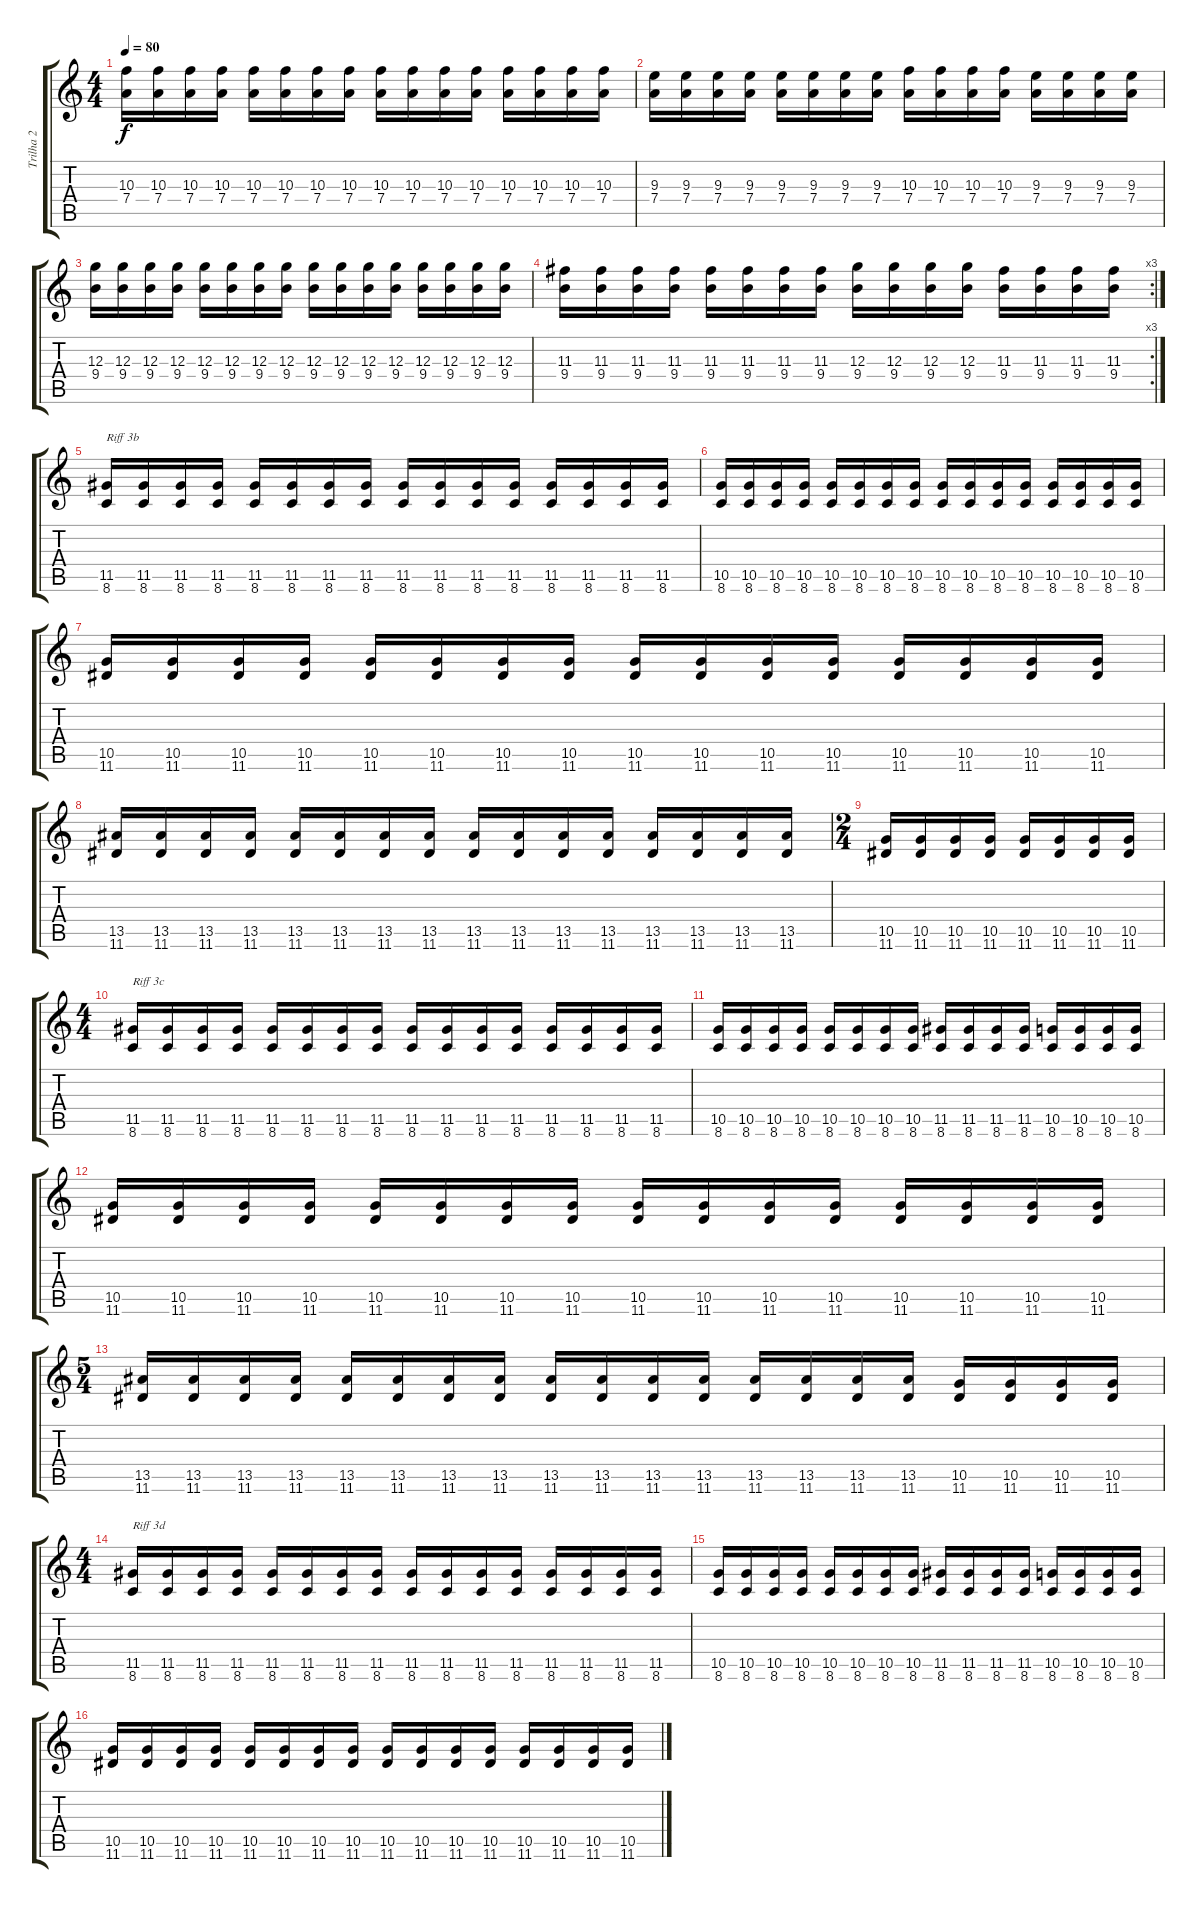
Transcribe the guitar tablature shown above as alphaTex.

\track ("Trilha 2" "Trilha 2") {instrument distortionguitar}
\staff {score tabs}
\tuning (E4 B3 G3 D3 A2 E2) {hide}
\ts (4 4)
\tempo 80
\clef g2
\ks c
(10.3 7.4).16{dy f} (10.3 7.4).16 (10.3 7.4).16 (10.3 7.4).16 (10.3 7.4).16 (10.3 7.4).16 (10.3 7.4).16 (10.3 7.4).16 (10.3 7.4).16 (10.3 7.4).16 (10.3 7.4).16 (10.3 7.4).16 (10.3 7.4).16 (10.3 7.4).16 (10.3 7.4).16 (10.3 7.4).16 |
(9.3 7.4).16 (9.3 7.4).16 (9.3 7.4).16 (9.3 7.4).16 (9.3 7.4).16 (9.3 7.4).16 (9.3 7.4).16 (9.3 7.4).16 (10.3 7.4).16 (10.3 7.4).16 (10.3 7.4).16 (10.3 7.4).16 (9.3 7.4).16 (9.3 7.4).16 (9.3 7.4).16 (9.3 7.4).16 |
(12.3 9.4).16 (12.3 9.4).16 (12.3 9.4).16 (12.3 9.4).16 (12.3 9.4).16 (12.3 9.4).16 (12.3 9.4).16 (12.3 9.4).16 (12.3 9.4).16 (12.3 9.4).16 (12.3 9.4).16 (12.3 9.4).16 (12.3 9.4).16 (12.3 9.4).16 (12.3 9.4).16 (12.3 9.4).16 |
\rc 3
(11.3 9.4).16 (11.3 9.4).16 (11.3 9.4).16 (11.3 9.4).16 (11.3 9.4).16 (11.3 9.4).16 (11.3 9.4).16 (11.3 9.4).16 (12.3 9.4).16 (12.3 9.4).16 (12.3 9.4).16 (12.3 9.4).16 (11.3 9.4).16 (11.3 9.4).16 (11.3 9.4).16 (11.3 9.4).16 |
(11.5 8.6).16{txt "Riff 3b"} (11.5 8.6).16 (11.5 8.6).16 (11.5 8.6).16 (11.5 8.6).16 (11.5 8.6).16 (11.5 8.6).16 (11.5 8.6).16 (11.5 8.6).16 (11.5 8.6).16 (11.5 8.6).16 (11.5 8.6).16 (11.5 8.6).16 (11.5 8.6).16 (11.5 8.6).16 (11.5 8.6).16 |
(10.5 8.6).16 (10.5 8.6).16 (10.5 8.6).16 (10.5 8.6).16 (10.5 8.6).16 (10.5 8.6).16 (10.5 8.6).16 (10.5 8.6).16 (10.5 8.6).16 (10.5 8.6).16 (10.5 8.6).16 (10.5 8.6).16 (10.5 8.6).16 (10.5 8.6).16 (10.5 8.6).16 (10.5 8.6).16 |
(10.5 11.6).16 (10.5 11.6).16 (10.5 11.6).16 (10.5 11.6).16 (10.5 11.6).16 (10.5 11.6).16 (10.5 11.6).16 (10.5 11.6).16 (10.5 11.6).16 (10.5 11.6).16 (10.5 11.6).16 (10.5 11.6).16 (10.5 11.6).16 (10.5 11.6).16 (10.5 11.6).16 (10.5 11.6).16 |
(13.5 11.6).16 (13.5 11.6).16 (13.5 11.6).16 (13.5 11.6).16 (13.5 11.6).16 (13.5 11.6).16 (13.5 11.6).16 (13.5 11.6).16 (13.5 11.6).16 (13.5 11.6).16 (13.5 11.6).16 (13.5 11.6).16 (13.5 11.6).16 (13.5 11.6).16 (13.5 11.6).16 (13.5 11.6).16 |
\ts (2 4)
(10.5 11.6).16 (10.5 11.6).16 (10.5 11.6).16 (10.5 11.6).16 (10.5 11.6).16 (10.5 11.6).16 (10.5 11.6).16 (10.5 11.6).16 |
\ts (4 4)
(11.5 8.6).16{txt "Riff 3c"} (11.5 8.6).16 (11.5 8.6).16 (11.5 8.6).16 (11.5 8.6).16 (11.5 8.6).16 (11.5 8.6).16 (11.5 8.6).16 (11.5 8.6).16 (11.5 8.6).16 (11.5 8.6).16 (11.5 8.6).16 (11.5 8.6).16 (11.5 8.6).16 (11.5 8.6).16 (11.5 8.6).16 |
(10.5 8.6).16 (10.5 8.6).16 (10.5 8.6).16 (10.5 8.6).16 (10.5 8.6).16 (10.5 8.6).16 (10.5 8.6).16 (10.5 8.6).16 (11.5 8.6).16 (11.5 8.6).16 (11.5 8.6).16 (11.5 8.6).16 (10.5 8.6).16 (10.5 8.6).16 (10.5 8.6).16 (10.5 8.6).16 |
(10.5 11.6).16 (10.5 11.6).16 (10.5 11.6).16 (10.5 11.6).16 (10.5 11.6).16 (10.5 11.6).16 (10.5 11.6).16 (10.5 11.6).16 (10.5 11.6).16 (10.5 11.6).16 (10.5 11.6).16 (10.5 11.6).16 (10.5 11.6).16 (10.5 11.6).16 (10.5 11.6).16 (10.5 11.6).16 |
\ts (5 4)
(13.5 11.6).16 (13.5 11.6).16 (13.5 11.6).16 (13.5 11.6).16 (13.5 11.6).16 (13.5 11.6).16 (13.5 11.6).16 (13.5 11.6).16 (13.5 11.6).16 (13.5 11.6).16 (13.5 11.6).16 (13.5 11.6).16 (13.5 11.6).16 (13.5 11.6).16 (13.5 11.6).16 (13.5 11.6).16 (10.5 11.6).16 (10.5 11.6).16 (10.5 11.6).16 (10.5 11.6).16 |
\ts (4 4)
(11.5 8.6).16{txt "Riff 3d"} (11.5 8.6).16 (11.5 8.6).16 (11.5 8.6).16 (11.5 8.6).16 (11.5 8.6).16 (11.5 8.6).16 (11.5 8.6).16 (11.5 8.6).16 (11.5 8.6).16 (11.5 8.6).16 (11.5 8.6).16 (11.5 8.6).16 (11.5 8.6).16 (11.5 8.6).16 (11.5 8.6).16 |
(10.5 8.6).16 (10.5 8.6).16 (10.5 8.6).16 (10.5 8.6).16 (10.5 8.6).16 (10.5 8.6).16 (10.5 8.6).16 (10.5 8.6).16 (11.5 8.6).16 (11.5 8.6).16 (11.5 8.6).16 (11.5 8.6).16 (10.5 8.6).16 (10.5 8.6).16 (10.5 8.6).16 (10.5 8.6).16 |
(10.5 11.6).16 (10.5 11.6).16 (10.5 11.6).16 (10.5 11.6).16 (10.5 11.6).16 (10.5 11.6).16 (10.5 11.6).16 (10.5 11.6).16 (10.5 11.6).16 (10.5 11.6).16 (10.5 11.6).16 (10.5 11.6).16 (10.5 11.6).16 (10.5 11.6).16 (10.5 11.6).16 (10.5 11.6).16
